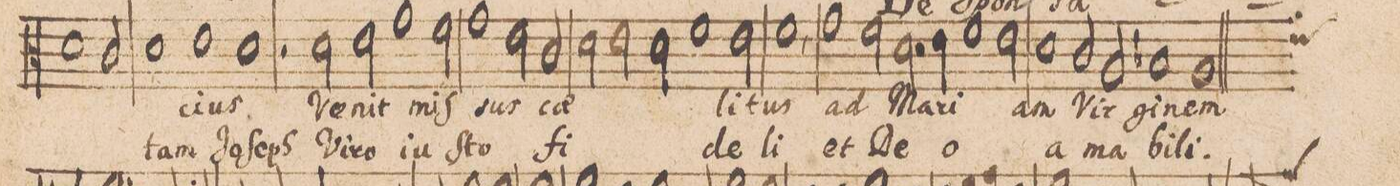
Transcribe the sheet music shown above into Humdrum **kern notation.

**kern	**text	**text
*I"CANTVS.	*	*
*clefC3	*	*
*k[]	*	*
*met(C|)	*	*
*M2/1	*	*
1d\	.	.
2c/	.	.
=4-	=4-	=4-
1d\	.	-tam
1e\	-ci-	Jo-
=5-	=5-	=5-
1d\	-us	-ſeph
2r	.	.
2d\	Ve-	Vi-
=6-	=6-	=6-
2e\	-nit	-ro
1g\	miſ-	iu-
2f\	.	.
=7-	=7-	=7-
1g\	-sus	-ſto
2e\	.	.
2c/	cae-	fi-
=8-	=8-	=8-
2d\	.	.
2e\	.	.
2d\	.	.
1f\	.	.
=9-	=9-	=9-
2e\	-li-	-de-
1f\,	-tus	-li
=10-	=10-	=10-
1g\	ad	et
2f\	.	De-
2.d\	Ma-	.
=11-	=11-	=11-
4e\	-ri-	.
1f\	.	-o
2e\	.	.
=12-	=12-	=12-
1d\	-am	a-
2c/	Vir-	-ma-
2A/	.	.
=13-	=13-	=13-
1B-X/	-gi-	-bi-
0.A/	-nem	-li.
=14-	=14-	=14-
*custos:e	*	*
=15||	=15||	=15||
*M2/1	*	*
*met(C|)	*	*
*-	*-	*-
